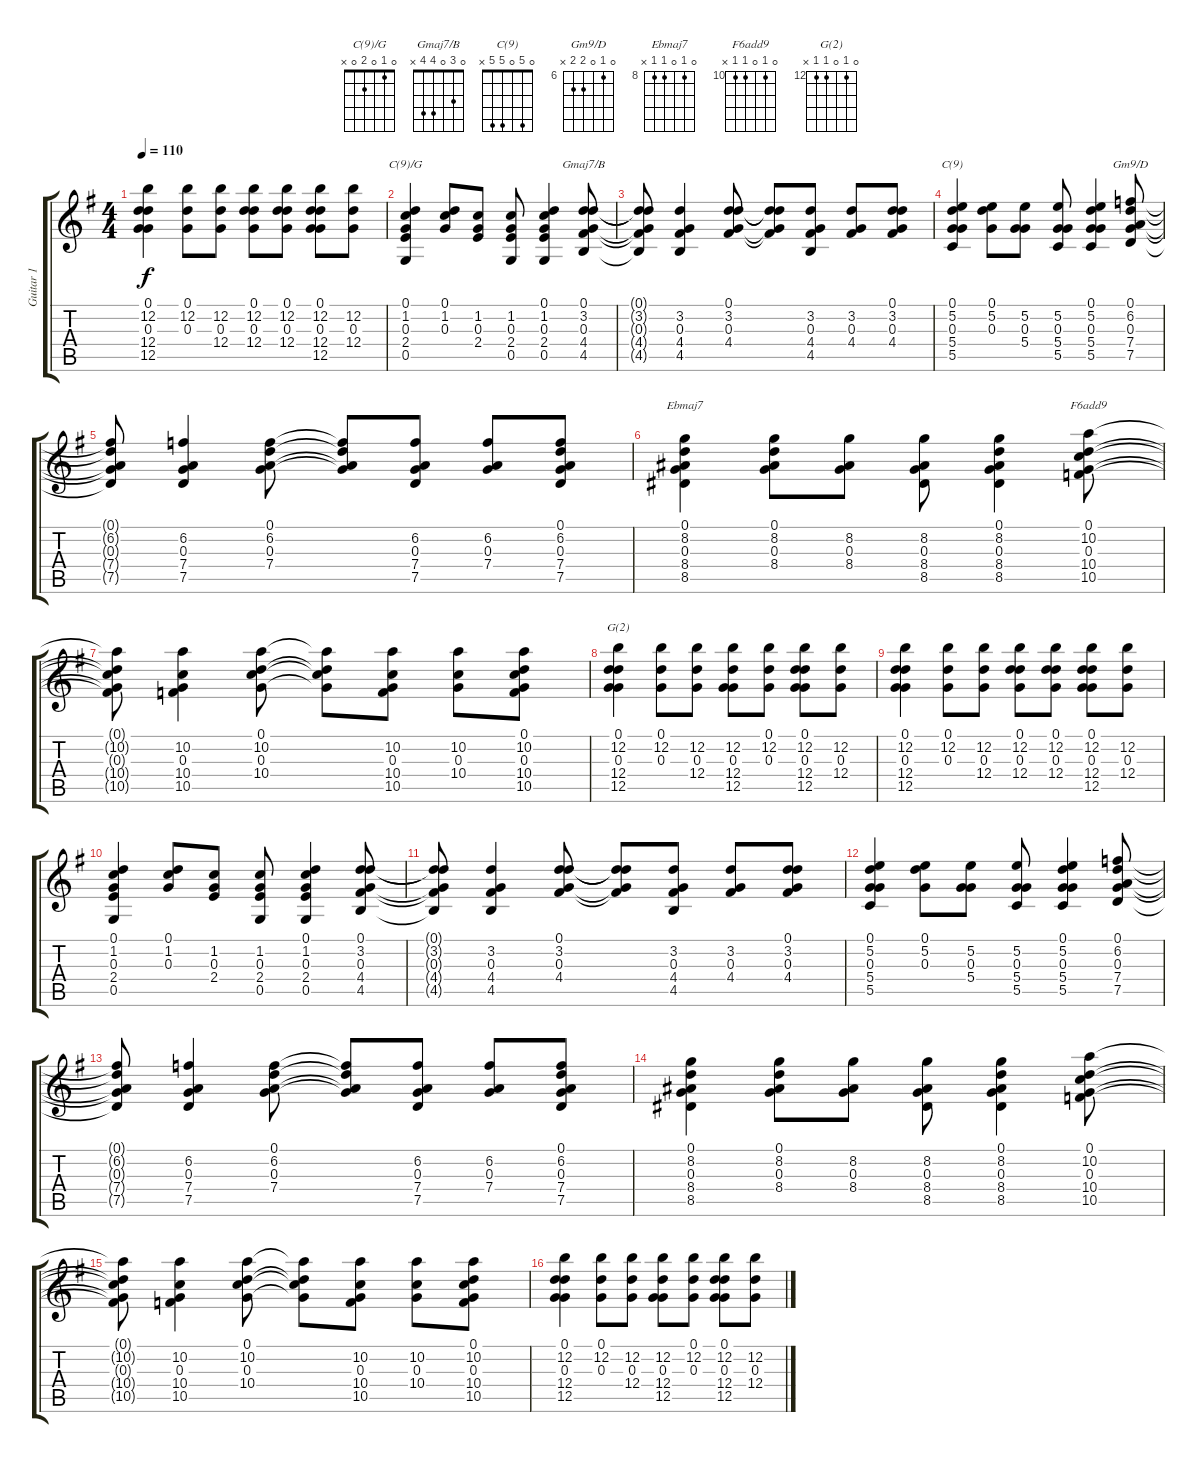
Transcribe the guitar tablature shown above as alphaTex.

\track ("Guitar 1" "Guitar 1") {instrument acousticguitarsteel}
\staff {score tabs}
\tuning (D4 B3 G3 D3 G2 D2) {hide}
\chord ("C(9)/G" 0 1 0 2 0 x)
\chord ("Gmaj7/B" 0 3 0 4 4 x)
\chord ("C(9)" 0 5 0 5 5 x)
\chord ("Gm9/D" 0 6 0 7 7 x) {firstfret 6}
\chord ("Ebmaj7" 0 8 0 8 8 x) {firstfret 8}
\chord ("F6add9" 0 10 0 10 10 x) {firstfret 10}
\chord ("G(2)" 0 12 0 12 12 x) {firstfret 12}
\ts (4 4)
\tempo 110
\clef g2
\ks g
(0.1 12.2 0.3 12.4 12.5).4{dy f} (0.1 12.2 0.3).8 (12.2 0.3 12.4).8 (0.1 12.2 0.3 12.4).8 (0.1 12.2 0.3 12.4).8 (0.1 12.2 0.3 12.4 12.5).8 (12.2 0.3 12.4).8 |
(0.1 1.2 0.3 2.4 0.5).4{ch "C(9)/G"} (0.1 1.2 0.3).8 (1.2 0.3 2.4).8 (1.2 0.3 2.4 0.5).8 (0.1 1.2 0.3 2.4 0.5).4 (0.1 3.2 0.3 4.4 4.5).8{ch "Gmaj7/B"} |
(0.1{t} 3.2{t} 0.3{t} 4.4{t} 4.5{t}).8 (3.2 0.3 4.4 4.5).4 (0.1 3.2 0.3 4.4).8 (0.1{t} 3.2{t} 0.3{t} 4.4{t}).8 (3.2 0.3 4.4 4.5).8 (3.2 0.3 4.4).8 (0.1 3.2 0.3 4.4).8 |
(0.1 5.2 0.3 5.4 5.5).4{ch "C(9)"} (0.1 5.2 0.3).8 (5.2 0.3 5.4).8 (5.2 0.3 5.4 5.5).8 (0.1 5.2 0.3 5.4 5.5).4 (0.1 6.2 0.3 7.4 7.5).8{ch "Gm9/D"} |
(0.1{t} 6.2{t} 0.3{t} 7.4{t} 7.5{t}).8 (6.2 0.3 7.4 7.5).4 (0.1 6.2 0.3 7.4).8 (0.1{t} 6.2{t} 0.3{t} 7.4{t}).8 (6.2 0.3 7.4 7.5).8 (6.2 0.3 7.4).8 (0.1 6.2 0.3 7.4 7.5).8 |
(0.1 8.2 0.3 8.4 8.5).4{ch "Ebmaj7"} (0.1 8.2 0.3 8.4).8 (8.2 0.3 8.4).8 (8.2 0.3 8.4 8.5).8 (0.1 8.2 0.3 8.4 8.5).4 (0.1 10.2 0.3 10.4 10.5).8{ch "F6add9"} |
(0.1{t} 10.2{t} 0.3{t} 10.4{t} 10.5{t}).8 (10.2 0.3 10.4 10.5).4 (0.1 10.2 0.3 10.4).8 (0.1{t} 10.2{t} 0.3{t} 10.4{t}).8 (10.2 0.3 10.4 10.5).8 (10.2 0.3 10.4).8 (0.1 10.2 0.3 10.4 10.5).8 |
(0.1 12.2 0.3 12.4 12.5).4{ch "G(2)"} (0.1 12.2 0.3).8 (12.2 0.3 12.4).8 (12.2 0.3 12.4 12.5).8 (0.1 12.2 0.3).8 (0.1 12.2 0.3 12.4 12.5).8 (12.2 0.3 12.4).8 |
(0.1 12.2 0.3 12.4 12.5).4 (0.1 12.2 0.3).8 (12.2 0.3 12.4).8 (0.1 12.2 0.3 12.4).8 (0.1 12.2 0.3 12.4).8 (0.1 12.2 0.3 12.4 12.5).8 (12.2 0.3 12.4).8 |
(0.1 1.2 0.3 2.4 0.5).4 (0.1 1.2 0.3).8 (1.2 0.3 2.4).8 (1.2 0.3 2.4 0.5).8 (0.1 1.2 0.3 2.4 0.5).4 (0.1 3.2 0.3 4.4 4.5).8 |
(0.1{t} 3.2{t} 0.3{t} 4.4{t} 4.5{t}).8 (3.2 0.3 4.4 4.5).4 (0.1 3.2 0.3 4.4).8 (0.1{t} 3.2{t} 0.3{t} 4.4{t}).8 (3.2 0.3 4.4 4.5).8 (3.2 0.3 4.4).8 (0.1 3.2 0.3 4.4).8 |
(0.1 5.2 0.3 5.4 5.5).4 (0.1 5.2 0.3).8 (5.2 0.3 5.4).8 (5.2 0.3 5.4 5.5).8 (0.1 5.2 0.3 5.4 5.5).4 (0.1 6.2 0.3 7.4 7.5).8 |
(0.1{t} 6.2{t} 0.3{t} 7.4{t} 7.5{t}).8 (6.2 0.3 7.4 7.5).4 (0.1 6.2 0.3 7.4).8 (0.1{t} 6.2{t} 0.3{t} 7.4{t}).8 (6.2 0.3 7.4 7.5).8 (6.2 0.3 7.4).8 (0.1 6.2 0.3 7.4 7.5).8 |
(0.1 8.2 0.3 8.4 8.5).4 (0.1 8.2 0.3 8.4).8 (8.2 0.3 8.4).8 (8.2 0.3 8.4 8.5).8 (0.1 8.2 0.3 8.4 8.5).4 (0.1 10.2 0.3 10.4 10.5).8 |
(0.1{t} 10.2{t} 0.3{t} 10.4{t} 10.5{t}).8 (10.2 0.3 10.4 10.5).4 (0.1 10.2 0.3 10.4).8 (0.1{t} 10.2{t} 0.3{t} 10.4{t}).8 (10.2 0.3 10.4 10.5).8 (10.2 0.3 10.4).8 (0.1 10.2 0.3 10.4 10.5).8 |
(0.1 12.2 0.3 12.4 12.5).4 (0.1 12.2 0.3).8 (12.2 0.3 12.4).8 (12.2 0.3 12.4 12.5).8 (0.1 12.2 0.3).8 (0.1 12.2 0.3 12.4 12.5).8 (12.2 0.3 12.4).8
